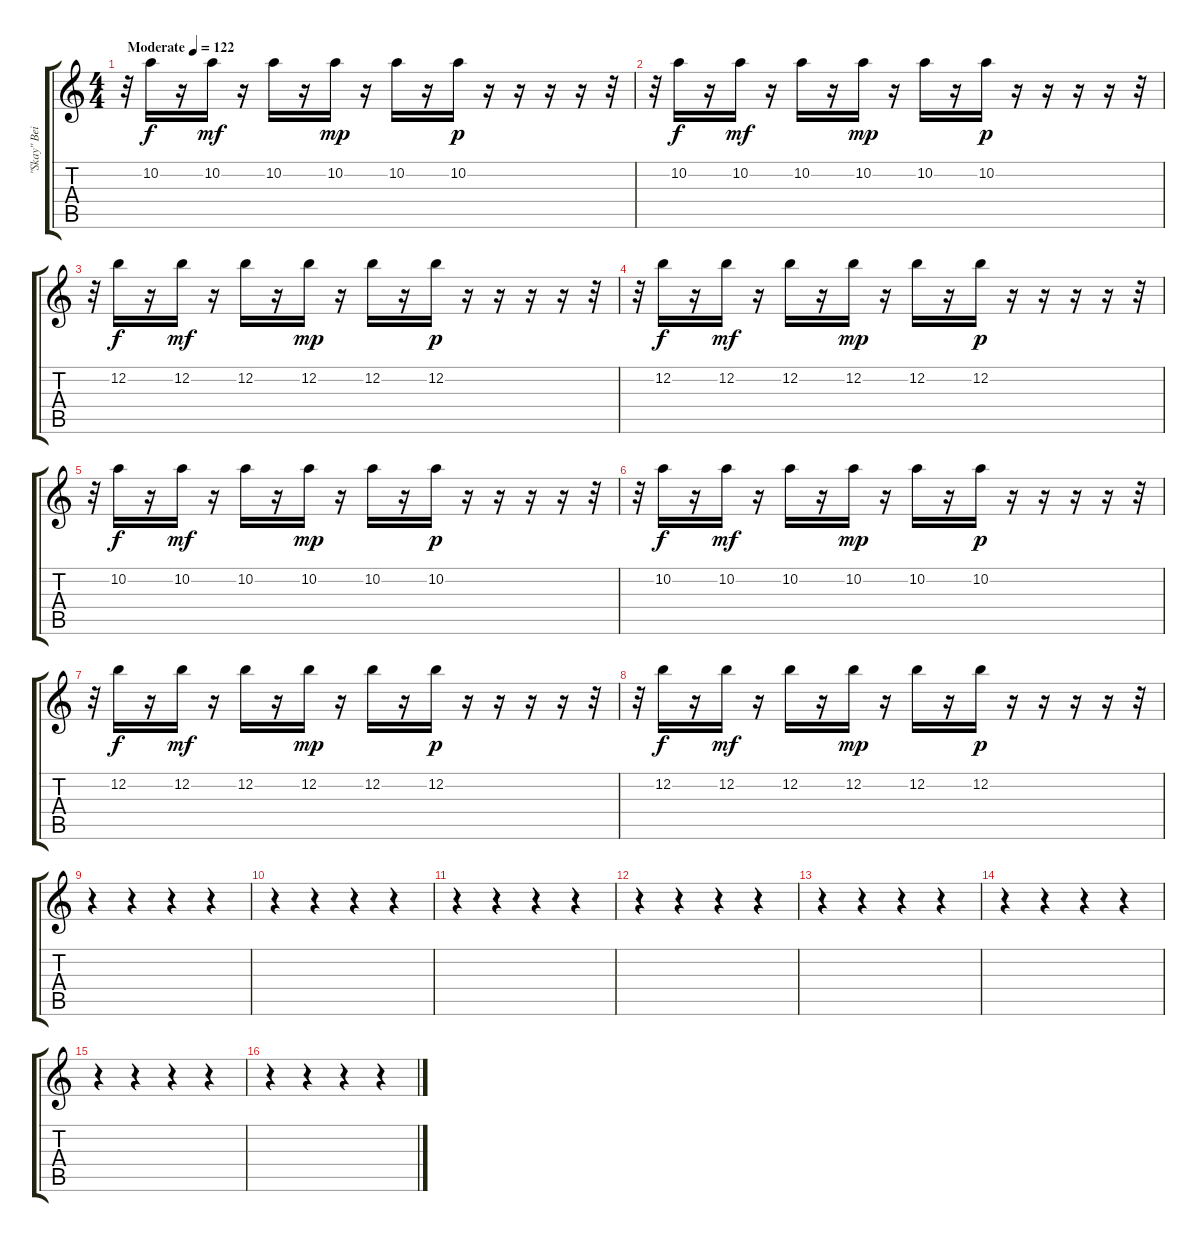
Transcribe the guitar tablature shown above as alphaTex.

\track ("\"Skay\" Beilinson" "\"Skay\" Bei") {instrument overdrivenguitar}
\staff {score tabs}
\tuning (E4 B3 G3 D3 A2 E2) {hide}
\ts (4 4)
\tempo (122 "Moderate")
\clef g2
\ks c
r.32{dy f volume 7 instrument overdrivenguitar} 10.2.16 r.16 10.2.16{dy mf} r.16 10.2.16 r.16 10.2.16{dy mp} r.16 10.2.16 r.16 10.2.16{dy p} r.16 r.16 r.16 r.16 r.32 |
r.32 10.2.16{dy f} r.16 10.2.16{dy mf} r.16 10.2.16 r.16 10.2.16{dy mp} r.16 10.2.16 r.16 10.2.16{dy p} r.16 r.16 r.16 r.16 r.32 |
r.32 12.2.16{dy f} r.16 12.2.16{dy mf} r.16 12.2.16 r.16 12.2.16{dy mp} r.16 12.2.16 r.16 12.2.16{dy p} r.16 r.16 r.16 r.16 r.32 |
r.32 12.2.16{dy f} r.16 12.2.16{dy mf} r.16 12.2.16 r.16 12.2.16{dy mp} r.16 12.2.16 r.16 12.2.16{dy p} r.16 r.16 r.16 r.16 r.32 |
r.32 10.2.16{dy f} r.16 10.2.16{dy mf} r.16 10.2.16 r.16 10.2.16{dy mp} r.16 10.2.16 r.16 10.2.16{dy p} r.16 r.16 r.16 r.16 r.32 |
r.32 10.2.16{dy f} r.16 10.2.16{dy mf} r.16 10.2.16 r.16 10.2.16{dy mp} r.16 10.2.16 r.16 10.2.16{dy p} r.16 r.16 r.16 r.16 r.32 |
r.32 12.2.16{dy f} r.16 12.2.16{dy mf} r.16 12.2.16 r.16 12.2.16{dy mp} r.16 12.2.16 r.16 12.2.16{dy p} r.16 r.16 r.16 r.16 r.32 |
r.32 12.2.16{dy f} r.16 12.2.16{dy mf} r.16 12.2.16 r.16 12.2.16{dy mp} r.16 12.2.16 r.16 12.2.16{dy p} r.16 r.16 r.16 r.16 r.32 |
r.4 r.4 r.4 r.4 |
r.4 r.4 r.4 r.4 |
r.4 r.4 r.4 r.4 |
r.4 r.4 r.4 r.4 |
r.4 r.4 r.4 r.4 |
r.4 r.4 r.4 r.4 |
r.4 r.4 r.4 r.4 |
r.4 r.4 r.4 r.4
